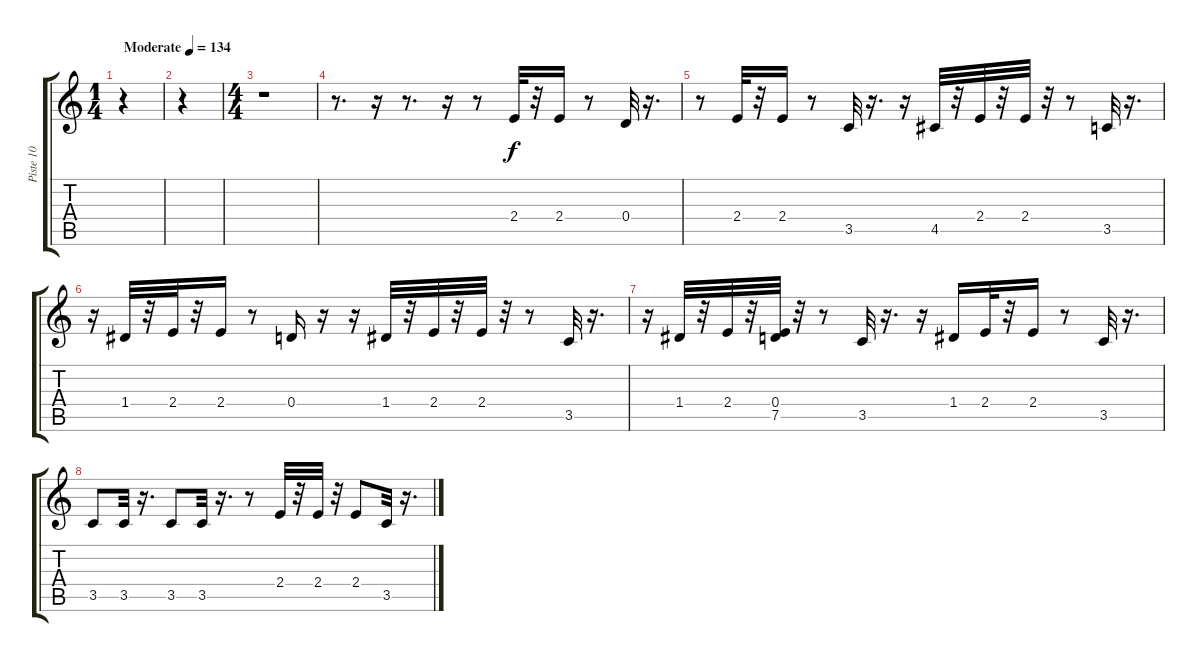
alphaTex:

\track ("Piste 10" "Piste 10") {instrument acousticbass}
\staff {score tabs}
\tuning (E4 B3 G3 D3 A2 E2) {hide}
\ts (1 4)
\tempo (134 "Moderate")
\clef g2
\ks c
r.4{dy f instrument acousticbass} |
r.4 |
\ts (4 4)
r.1 |
r.8{d} r.16 r.8{d} r.16 r.8 2.4.32 r.32 2.4.16 r.8 0.4.32 r.16{d} |
r.8 2.4.32 r.32 2.4.16 r.8 3.5.32 r.16{d} r.16 4.5.32 r.32 2.4.32 r.32 2.4.32 r.32 r.8 3.5.32 r.16{d} |
r.16 1.4.32 r.32 2.4.32 r.32 2.4.16 r.8 0.4.16 r.16 r.16 1.4.32 r.32 2.4.32 r.32 2.4.32 r.32 r.8 3.5.32 r.16{d} |
r.16 1.4.32 r.32 2.4.32 r.32 (0.4 7.5).32 r.32 r.8 3.5.32 r.16{d} r.16 1.4.16 2.4.32 r.32 2.4.16 r.8 3.5.32 r.16{d} |
3.5.8 3.5.32 r.16{d} 3.5.8 3.5.32 r.16{d} r.8 2.4.32 r.32 2.4.32 r.32 2.4.8 3.5.32 r.16{d}
